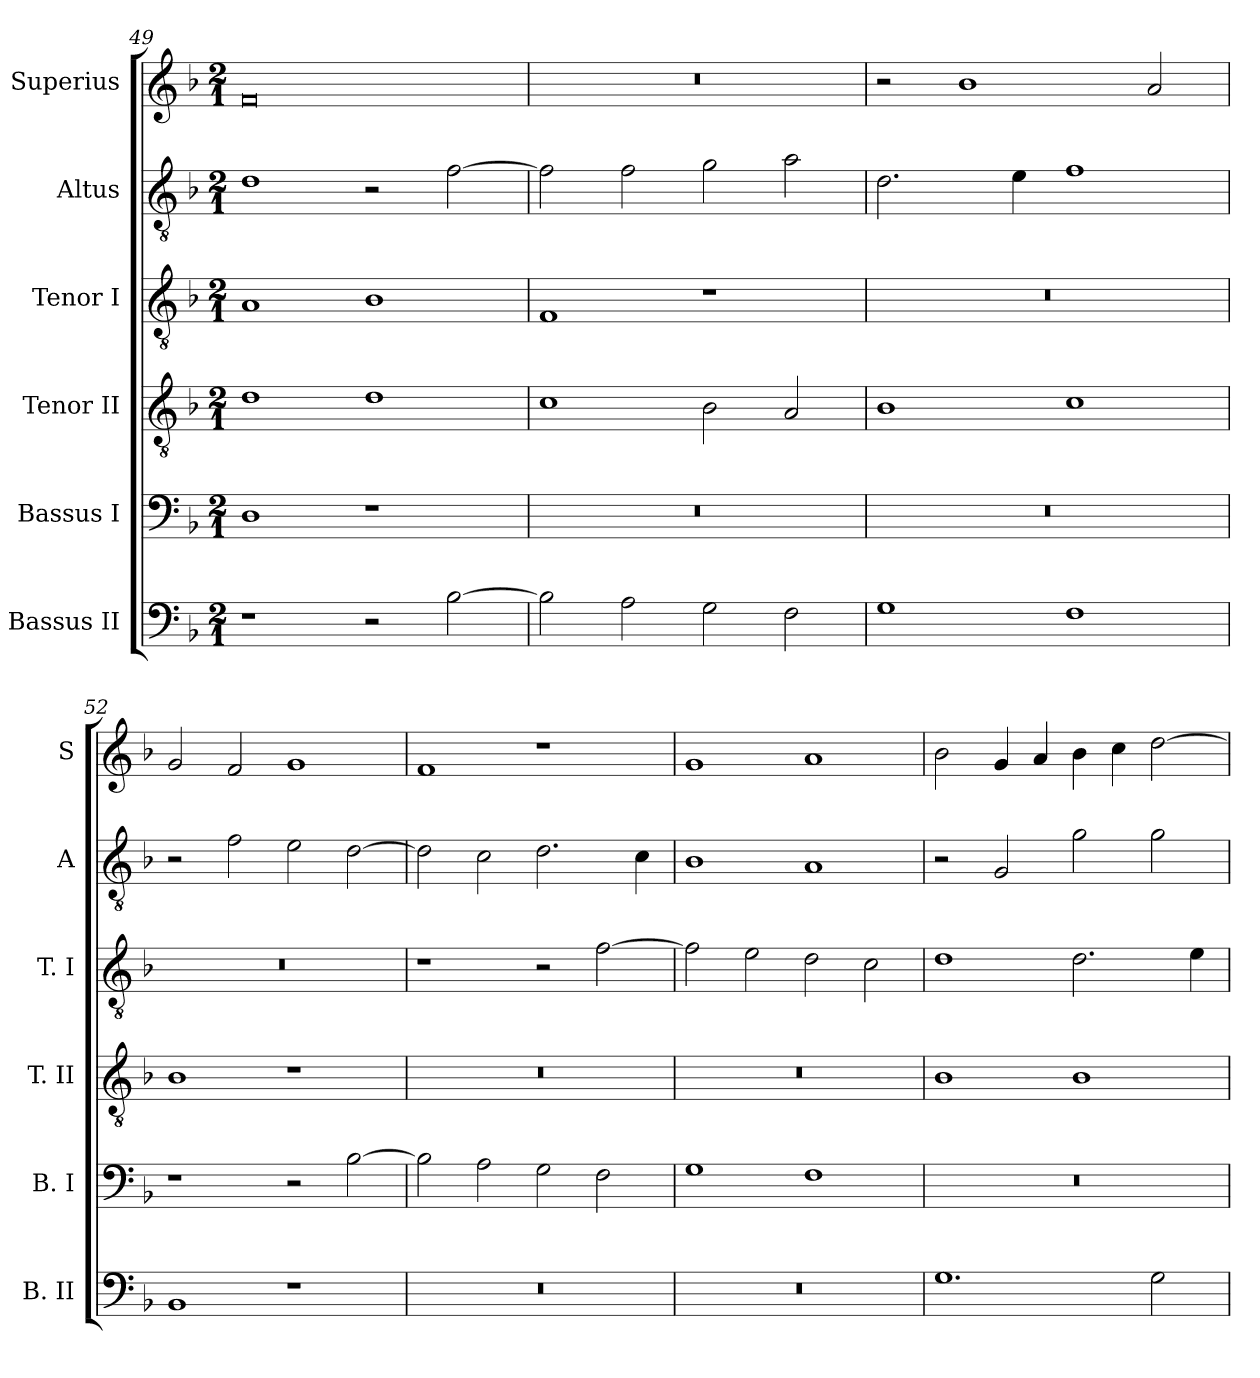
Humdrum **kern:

**kern	**kern	**kern	**kern	**kern	**kern
*part6	*part5	*part4	*part3	*part2	*part1
*staff6	*staff5	*staff4	*staff3	*staff2	*staff1
*I"Bassus II	*I"Bassus I	*I"Tenor II	*I"Tenor I	*I"Altus	*I"Superius
*I'B. II	*I'B. I	*I'T. II	*I'T. I	*I'A	*I'S
*clefF4	*clefF4	*clefGv2	*clefGv2	*clefGv2	*clefG2
*k[b-]	*k[b-]	*k[b-]	*k[b-]	*k[b-]	*k[b-]
*F:	*F:	*F:	*F:	*F:	*F:
*M2/1	*M2/1	*M2/1	*M2/1	*M2/1	*M2/1
=49	=49	=49	=49	=49	=49
1r	1D	1d	1A	1d	0f
2r	1r	1d	1B-	2r	.
[2B-	.	.	.	[2f	.
=50	=50	=50	=50	=50	=50
2B-]	0r	1c	1F	2f]	0r
2A	.	.	.	2f	.
2G	.	2B-	1r	2g	.
2F	.	2A	.	2a	.
=51	=51	=51	=51	=51	=51
1G	0r	1B-	0r	2.d	2r
.	.	.	.	.	1b-
.	.	.	.	4e	.
1F	.	1c	.	1f	.
.	.	.	.	.	2a
=52	=52	=52	=52	=52	=52
1BB-	1r	1B-	0r	2r	2g
.	.	.	.	2f	2f
1r	2r	1r	.	2e	1g
.	[2B-	.	.	[2d	.
=53	=53	=53	=53	=53	=53
0r	2B-]	0r	1r	2d]	1f
.	2A	.	.	2c	.
.	2G	.	2r	2.d	1r
.	2F	.	[2f	.	.
.	.	.	.	4c	.
=54	=54	=54	=54	=54	=54
0r	1G	0r	2f]	1B-	1g
.	.	.	2e	.	.
.	1F	.	2d	1A	1a
.	.	.	2c	.	.
=55	=55	=55	=55	=55	=55
1.G	0r	1B-	1d	2r	2b-
.	.	.	.	2G	4g
.	.	.	.	.	4a
.	.	1B-	2.d	2g	4b-
.	.	.	.	.	4cc
2G	.	.	.	2g	[2dd
.	.	.	4e	.	.
=	=	=	=	=	=
*-	*-	*-	*-	*-	*-
